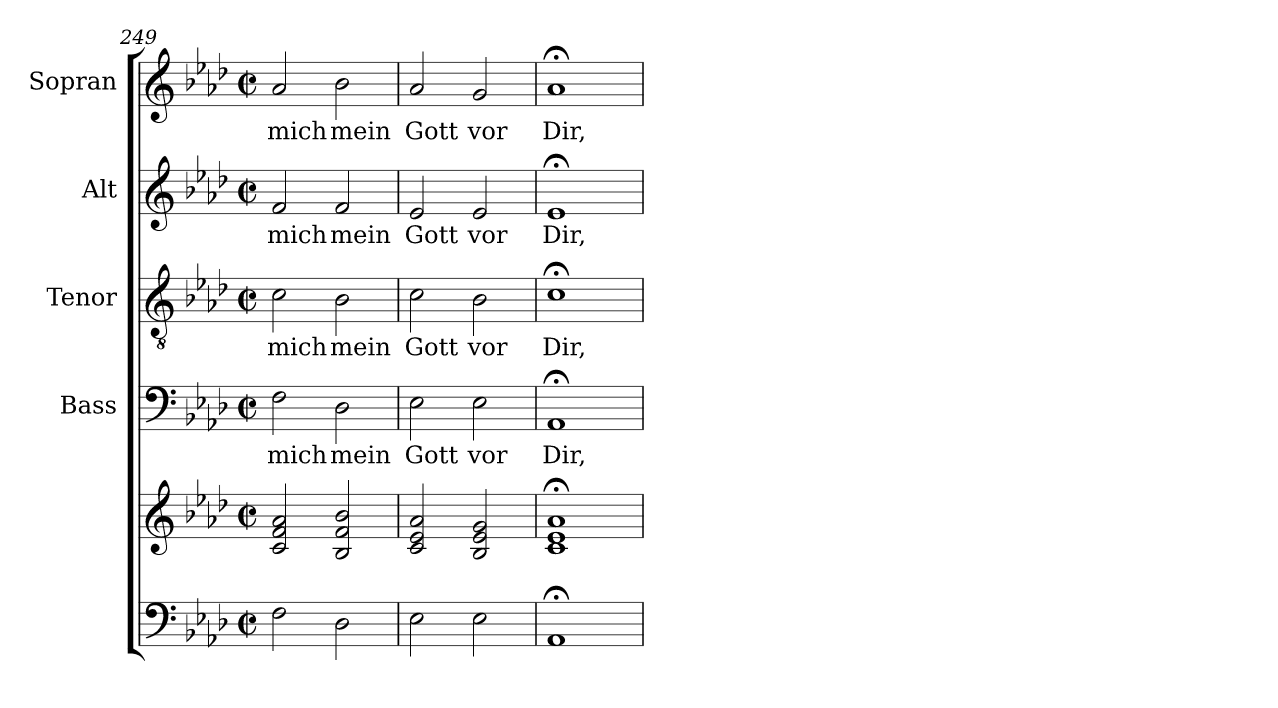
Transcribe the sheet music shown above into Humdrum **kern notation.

**kern	**kern	**kern	**text	**kern	**text	**kern	**text	**kern	**text
*part5	*part5	*part4	*part4	*part3	*part3	*part2	*part2	*part1	*part1
*staff6	*staff5	*staff4	*staff4	*staff3	*staff3	*staff2	*staff2	*staff1	*staff1
*	*	*I"Bass	*	*I"Tenor	*	*I"Alt	*	*I"Sopran	*
*	*	*I'B.	*	*I'T.	*	*I'A.	*	*I'S.	*
*clefF4	*clefG2	*clefF4	*	*clefGv2	*	*clefG2	*	*clefG2	*
*k[b-e-a-d-]	*k[b-e-a-d-]	*k[b-e-a-d-]	*	*k[b-e-a-d-]	*	*k[b-e-a-d-]	*	*k[b-e-a-d-]	*
*A-:	*A-:	*A-:	*	*A-:	*	*A-:	*	*A-:	*
*M2/2	*M2/2	*M2/2	*	*M2/2	*	*M2/2	*	*M2/2	*
*met(c|)	*met(c|)	*met(c|)	*	*met(c|)	*	*met(c|)	*	*met(c|)	*
=249	=249	=249	=249	=249	=249	=249	=249	=249	=249
!	!	!	!LO:LY:b	!	!LO:LY:b	!	!LO:LY:b	!	!LO:LY:b
2F\	2c/ 2f/ 2a-/	2F\	mich	2c\	mich	2f/	mich	2a-/	mich
!	!	!	!LO:LY:b	!	!LO:LY:b	!	!LO:LY:b	!	!LO:LY:b
2D-\	2B-/ 2f/ 2b-/	2D-\	mein	2B-\	mein	2f/	mein	2b-\	mein
!!LO:LB:g=z
=250	=250	=250	=250	=250	=250	=250	=250	=250	=250
!	!	!	!LO:LY:b	!	!LO:LY:b	!	!LO:LY:b	!	!LO:LY:b
2E-\	2c/ 2e-/ 2a-/	2E-\	Gott	2c\	Gott	2e-/	Gott	2a-/	Gott
!	!	!	!LO:LY:b	!	!LO:LY:b	!	!LO:LY:b	!	!LO:LY:b
2E-\	2B-/ 2e-/ 2g/	2E-\	vor	2B-\	vor	2e-/	vor	2g/	vor
=251	=251	=251	=251	=251	=251	=251	=251	=251	=251
!	!	!	!LO:LY:b	!	!LO:LY:b	!	!LO:LY:b	!	!LO:LY:b
1AA-;<	1c;< 1e-;< 1a-;<	1AA-;<	Dir,	1c;<	Dir,	1e-;<	Dir,	1a-;<	Dir,
=	=	=	=	=	=	=	=	=	=
*-	*-	*-	*-	*-	*-	*-	*-	*-	*-
